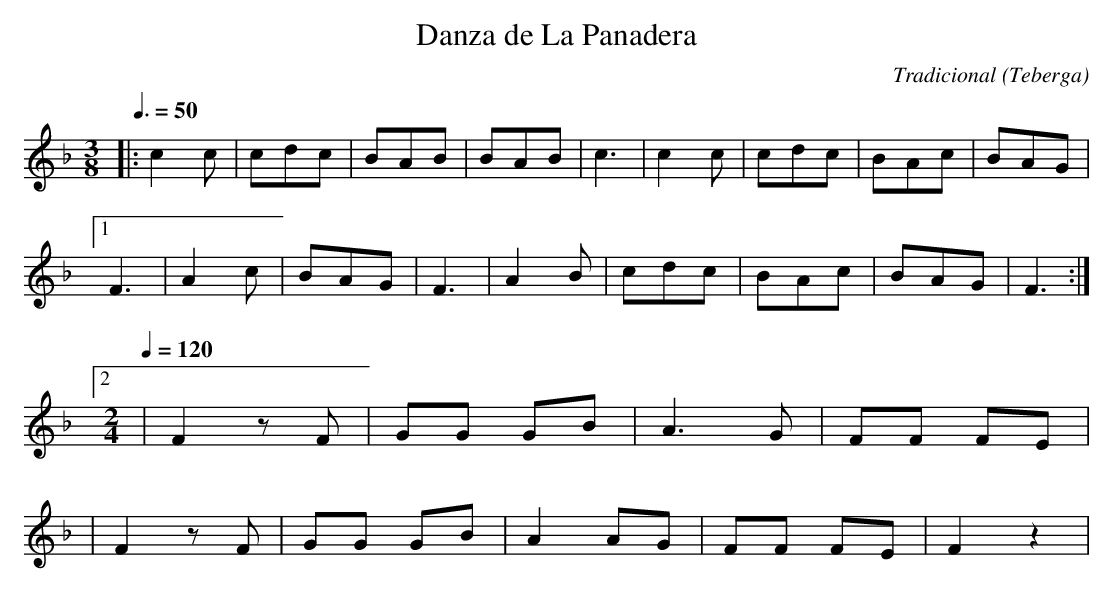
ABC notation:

X:1
T:Danza de La Panadera
C:Tradicional
O:Teberga
M:3/8
L:1/8
Q:3/8=50
K:F
|: c2 c|cdc|BAB|BAB|c3|c2 c|cdc|BAc|BAG|
[1 F3|A2 c|BAG|F3|A2 B|cdc|BAc|BAG|F3 :|
[2
M:2/4
Q:1/4=120
|F2 z F|GG GB|A3 G|FF FE|
|F2 z F|GG GB|A2 AG|FF FE|F2 z2|
